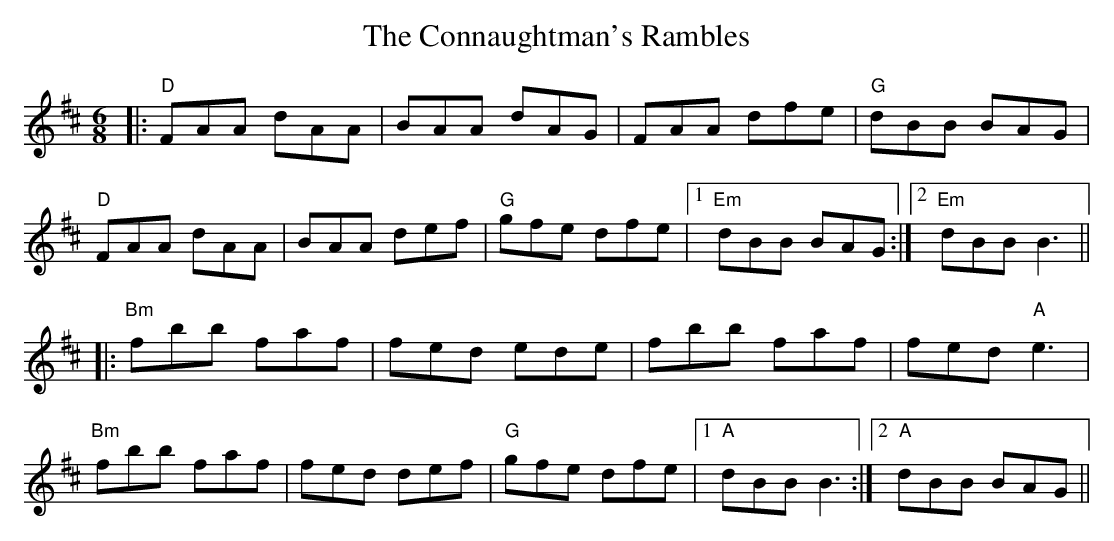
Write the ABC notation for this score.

X:1
T: The Connaughtman's Rambles
M: 6/8
L: 1/8
K: Dmaj
|:"D"FAA dAA|BAA dAG|FAA dfe|"G"dBB BAG|
"D"FAA dAA|BAA def|"G"gfe dfe|1 "Em"dBB BAG:|2 "Em"dBB B3||
|:"Bm"fbb faf|fed ede|fbb faf|fed "A"e3|
"Bm"fbb faf|fed def|"G"gfe dfe|1 "A"dBB B3:|2 "A"dBB BAG||
